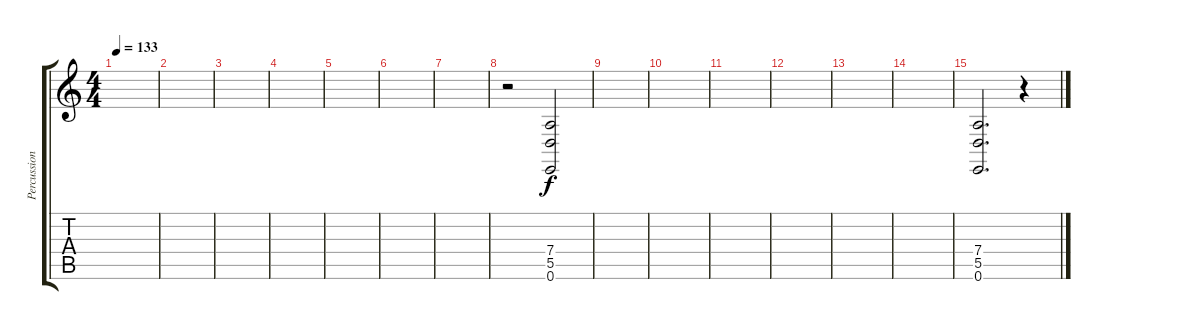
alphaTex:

\track ("Percussion #2" "Percussion") {instrument reversecymbal}
\staff {score tabs}
\tuning (E4 B3 G3 D3 A2 E2) {hide}
\ts (4 4)
\tempo 133
\clef g2
\ks c
|
|
|
|
|
|
|
r.2 (7.4 5.5 0.6).2 |
|
|
|
|
|
|
(7.4 5.5 0.6).2{d} r.4
